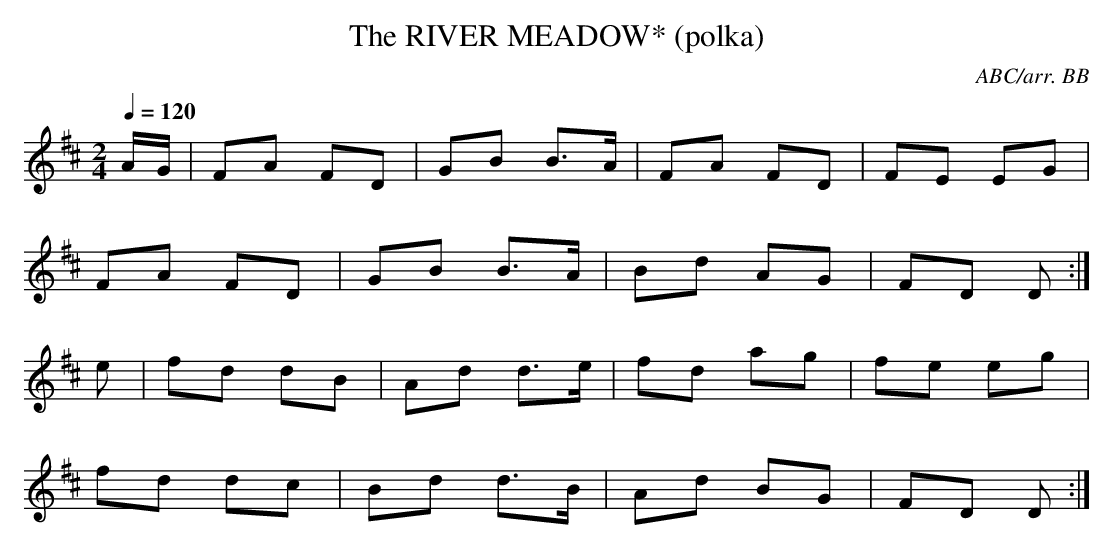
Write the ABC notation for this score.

X:1
T:RIVER MEADOW* (polka), The
C:ABC/arr. BB
L:1/8
M:2/4
Q:1/4=120
K:D
A/G/|FA FD|GB B>A|FA FD|FE EG|
FA FD|GB B>A|Bd AG|FD D:|
e|fd dB|Ad d>e|fd ag|fe eg|
fd dc|Bd d>B|Ad BG|FD D:|
